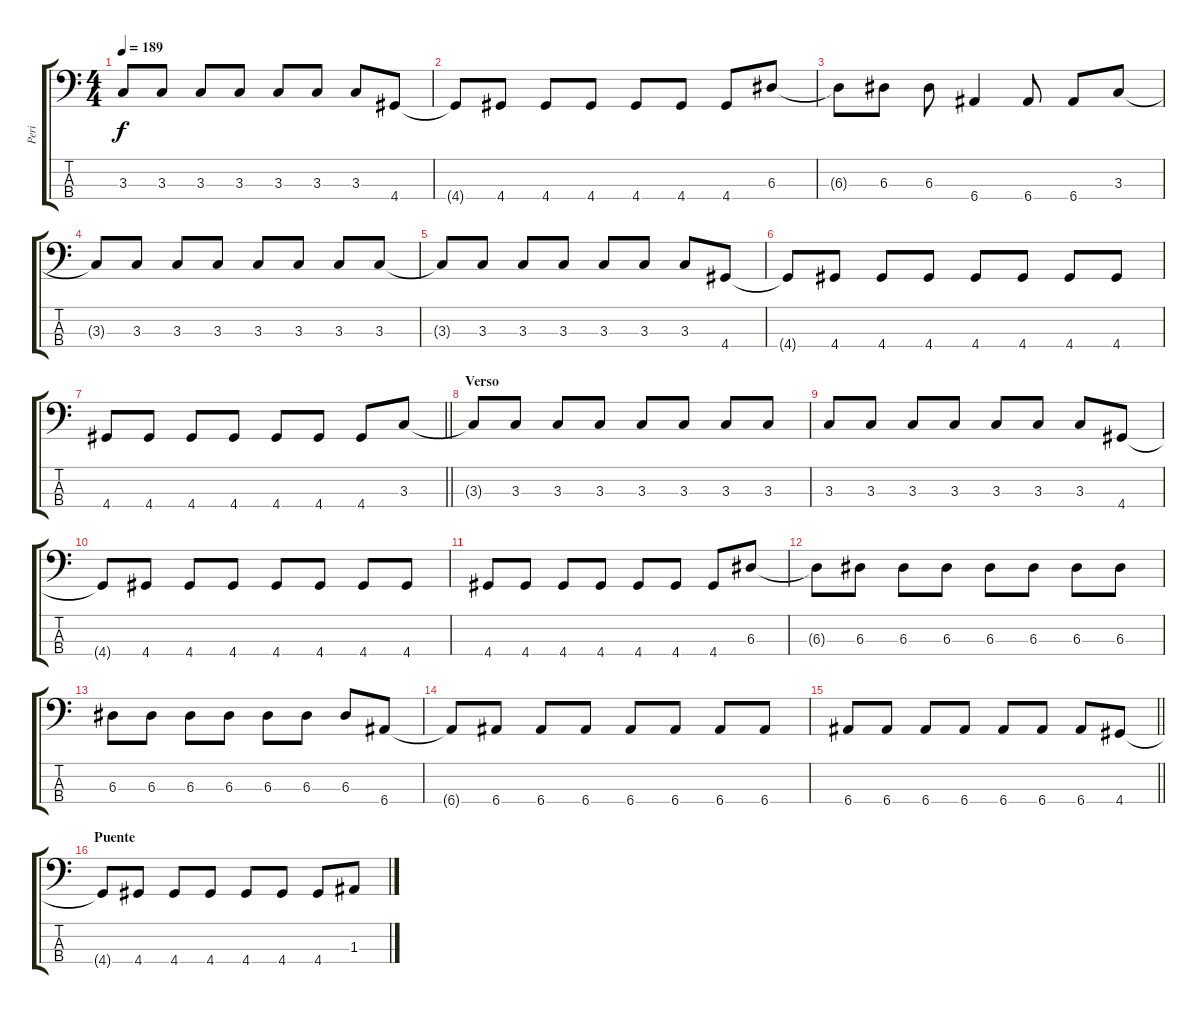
\track ("Peri" "Peri") {instrument electricbassfinger}
\staff {score tabs}
\tuning (G2 D2 A1 E1) {hide}
\ts (4 4)
\tempo 189
\clef f4
\ks c
3.3{t}.8{dy f} 3.3.8 3.3.8 3.3.8 3.3.8 3.3.8 3.3.8 4.4.8 |
4.4{t}.8 4.4.8 4.4.8 4.4.8 4.4.8 4.4.8 4.4.8 6.3.8 |
6.3{t}.8 6.3.8 6.3.8 6.4.4 6.4.8 6.4.8 3.3.8 |
3.3{t}.8 3.3.8 3.3.8 3.3.8 3.3.8 3.3.8 3.3.8 3.3.8 |
3.3{t}.8 3.3.8 3.3.8 3.3.8 3.3.8 3.3.8 3.3.8 4.4.8 |
4.4{t}.8 4.4.8 4.4.8 4.4.8 4.4.8 4.4.8 4.4.8 4.4.8 |
\barLineRight lightlight
4.4.8 4.4.8 4.4.8 4.4.8 4.4.8 4.4.8 4.4.8 3.3.8 |
\section ("" "Verso")
3.3{t}.8 3.3.8 3.3.8 3.3.8 3.3.8 3.3.8 3.3.8 3.3.8 |
3.3.8 3.3.8 3.3.8 3.3.8 3.3.8 3.3.8 3.3.8 4.4.8 |
4.4{t}.8 4.4.8 4.4.8 4.4.8 4.4.8 4.4.8 4.4.8 4.4.8 |
4.4.8 4.4.8 4.4.8 4.4.8 4.4.8 4.4.8 4.4.8 6.3.8 |
6.3{t}.8 6.3.8 6.3.8 6.3.8 6.3.8 6.3.8 6.3.8 6.3.8 |
6.3.8 6.3.8 6.3.8 6.3.8 6.3.8 6.3.8 6.3.8 6.4.8 |
6.4{t}.8 6.4.8 6.4.8 6.4.8 6.4.8 6.4.8 6.4.8 6.4.8 |
\barLineRight lightlight
6.4.8 6.4.8 6.4.8 6.4.8 6.4.8 6.4.8 6.4.8 4.4.8 |
\section ("" "Puente")
4.4{t}.8 4.4.8 4.4.8 4.4.8 4.4.8 4.4.8 4.4.8 1.3.8
